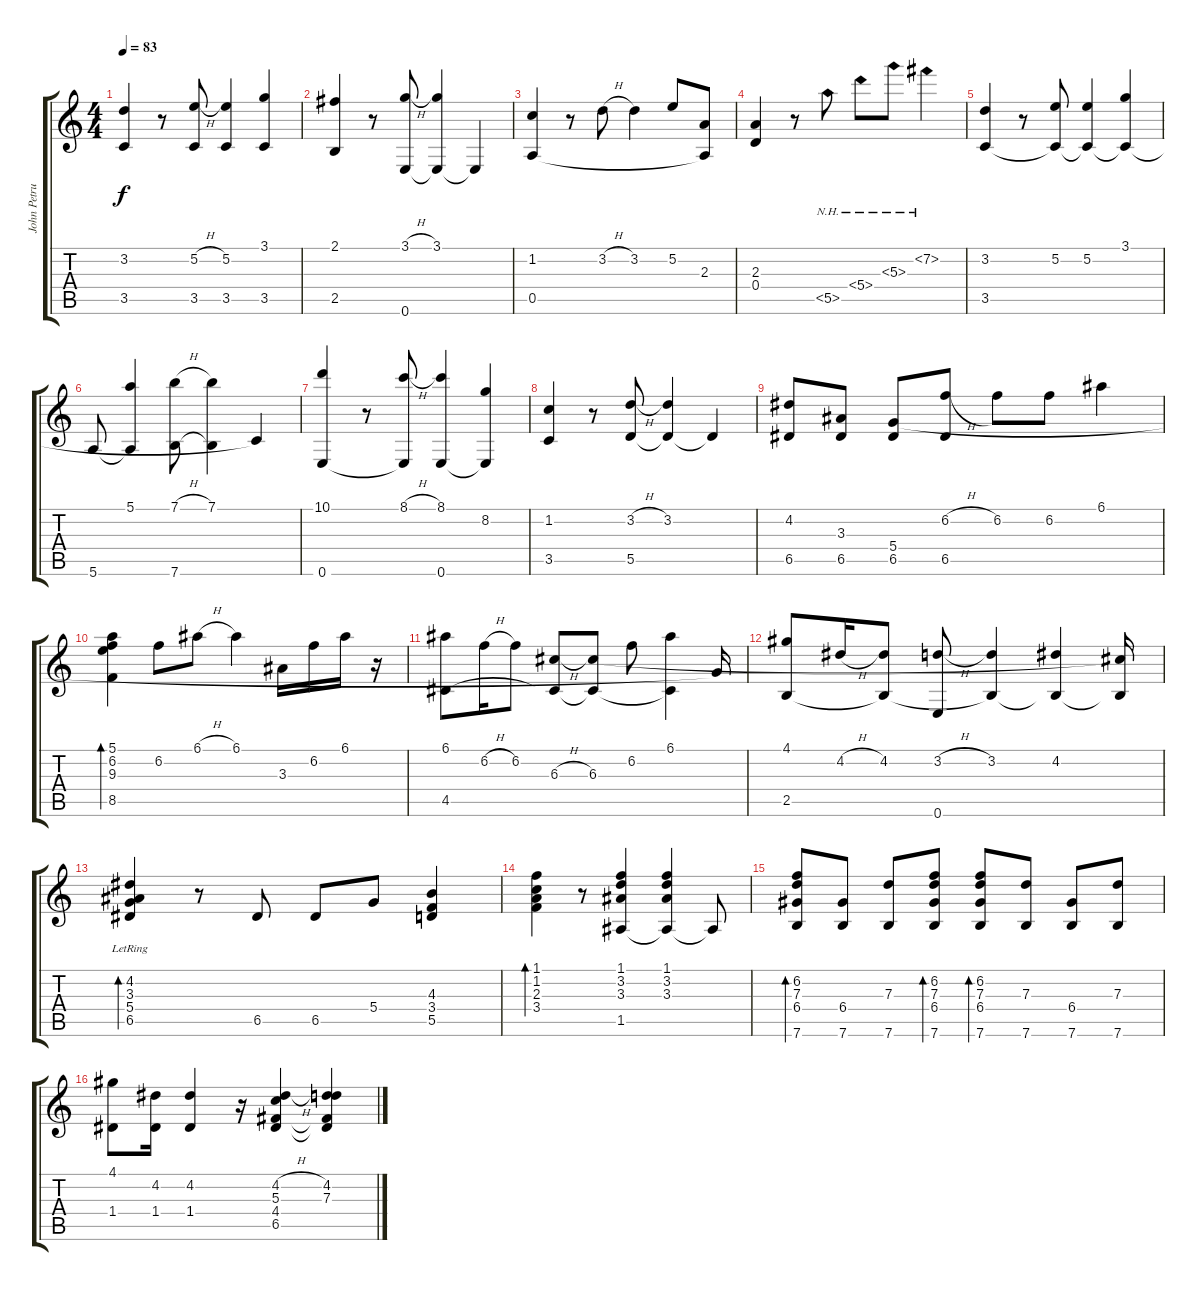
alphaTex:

\track ("John Petrucci " "John Petru") {instrument acousticguitarnylon}
\staff {score tabs}
\tuning (E4 B3 G3 D3 A2 E2) {hide}
\ts (4 4)
\tempo 83
\clef g2
\ks c
(3.2 3.5).4{dy f} r.8 (5.2{h} 3.5).8 (5.2 3.5).4 (3.1 3.5).4 |
(2.1 2.5).4 r.8 (3.1{h} 0.6).8 (3.1 0.6{t}).4 0.6{t}.4 |
(1.2 0.5).4 r.8 3.2{h}.8 3.2.4 5.2.8 (2.3 0.5{t}).8 |
(2.3 0.4).4 r.8 5.5{nh}.8 5.4{nh}.8 5.3{nh}.8 7.2{nh}.4 |
(3.2 3.5).4 r.8 (5.2 3.5{t}).8 (5.2 3.5{t}).4 (3.1 3.5{t}).4 |
5.6.8 (5.1 5.6{t}).4 (7.1{h} 7.6).8 (7.1 7.6{t}).4 3.5{t}.4 |
(10.1 0.6).4 r.8 (8.1{h} 0.6{t}).8 (8.1 0.6).4 (8.2 0.6{t}).4 |
(1.2 3.5).4 r.8 (3.2{h} 5.5).8 (3.2 5.5{t}).4 5.5{t}.4 |
(4.2 6.5).8 (3.3 6.5).8 (5.4 6.5).8 (6.2{h} 6.5).8 6.2.8 6.2.8 6.1.4 |
(5.1 6.2 9.3 8.5).4{bd 120} 6.2.8 6.1{h}.8 6.1.4 3.3.16 6.2.16 6.1.16 r.16 |
(6.1 4.5).8 6.2{h}.16 6.2.8 (6.3{h} 4.5{t}).8 (6.3 4.5{t}).8 6.2.8 (6.1 4.5{t}).4 5.4{t}.16 |
(4.1 2.5).8 4.2{h}.16 (4.2 2.5{t}).8 (3.2{h} 0.6).8 (3.2 2.5{t}).4 (4.2 2.5{t}).4 (6.3{t} 2.5{t}).16 |
(4.2 3.3 5.4{lr} 6.5{lr}).4{bd 30} r.8 6.5.8 6.5.8 5.4.8 (4.3 3.4 5.5).4 |
(1.1 1.2 2.3 3.4).4{bd 30} r.8 (1.1 3.2 3.3 1.5).4 (1.1 3.2 3.3 1.5{t}).4 1.5{t}.8 |
(6.2 7.3 6.4 7.6).8{bd 30} (6.4 7.6).8 (7.3 7.6).8 (6.2 7.3 6.4 7.6).8{bd 30} (6.2 7.3 6.4 7.6).8{bd 30} (7.3 7.6).8 (6.4 7.6).8 (7.3 7.6).8 |
(4.1 1.4).8 (4.2 1.4).16 (4.2 1.4).4 r.16 (4.2{h} 5.3 4.4 6.5).4 (4.2 7.3 4.4{t} 6.5{t}).4
